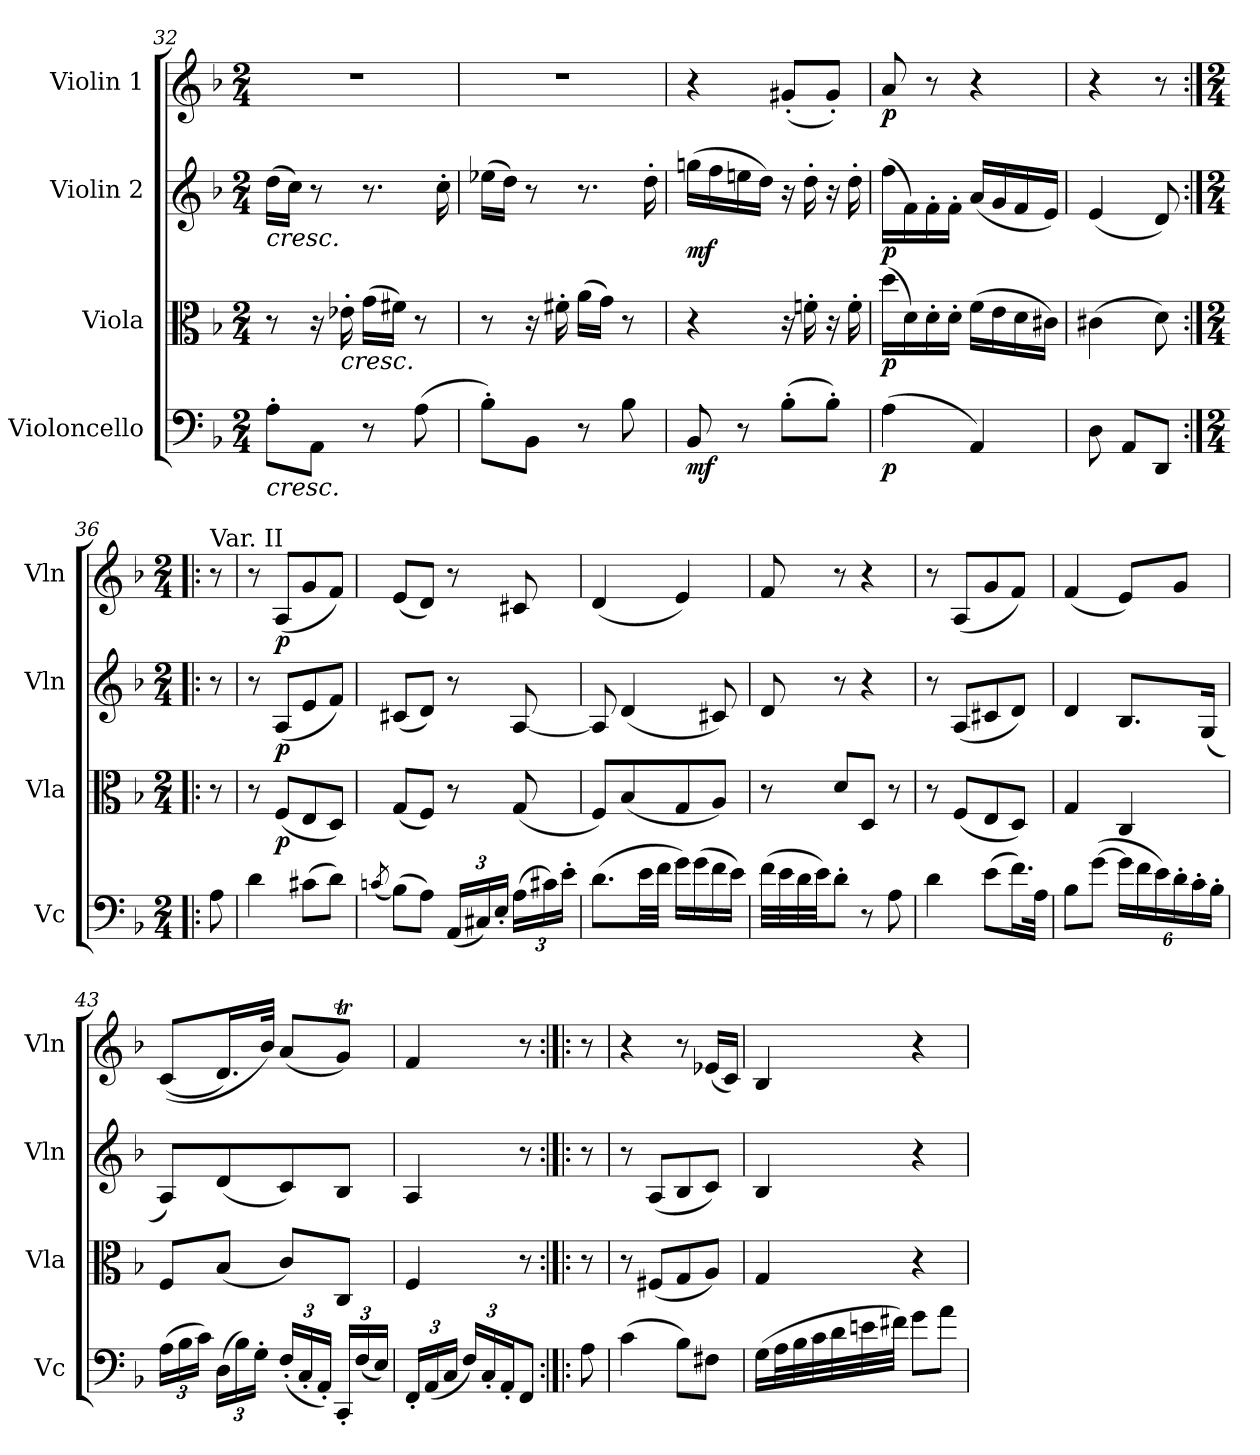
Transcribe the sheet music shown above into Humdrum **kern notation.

**kern	**dynam	**kern	**dynam	**kern	**dynam	**kern	**dynam
*part4	*part4	*part3	*part3	*part2	*part2	*part1	*part1
*staff4	*staff4	*staff3	*staff3	*staff2	*staff2	*staff1	*staff1
*I"Violoncello	*	*I"Viola	*	*I"Violin 2	*	*I"Violin 1	*
*I'Vc	*	*I'Vla	*	*I'Vln	*	*I'Vln	*
*clefF4	*	*clefC3	*	*clefG2	*	*clefG2	*
*k[b-]	*	*k[b-]	*	*k[b-]	*	*k[b-]	*
*M2/4	*	*M2/4	*	*M2/4	*	*M2/4	*
=32	=32	=32	=32	=32	=32	=32	=32
!	!	!	!	!LO:TX:b:i:t=cresc.	!	!	!
!LO:TX:b:i:t=cresc.	!	!	!	!	!	!	!
8A'\L	.	8r	.	(16dd\LL	.	2r	.
.	.	.	.	16cc\JJ)	.	.	.
8AA\J	.	16r	.	8r	.	.	.
!	!	!LO:TX:b:i:t=cresc.	!	!	!	!	!
.	.	16e-X'\	.	.	.	.	.
8r	.	(16g\LL	.	8.r	.	.	.
.	.	16f#X\JJ)	.	.	.	.	.
(8A\	.	8r	.	.	.	.	.
.	.	.	.	16cc'\	.	.	.
!!LO:LB:g=z
=33	=33	=33	=33	=33	=33	=33	=33
8B-'\L)	.	8r	.	(16ee-X\LL	.	2r	.
.	.	.	.	16dd\JJ)	.	.	.
8BB-\J	.	16r	.	8r	.	.	.
.	.	16f#X'\	.	.	.	.	.
8r	.	(16a\LL	.	8.r	.	.	.
.	.	16g\JJ)	.	.	.	.	.
8B-\	.	8r	.	.	.	.	.
.	.	.	.	16dd'\	.	.	.
=34	=34	=34	=34	=34	=34	=34	=34
!	!LO:DY:b	!	!	!	!LO:DY:b	!	!
8BB-/	mf	4r	.	(16ggn\LL	mf	4r	.
.	.	.	.	16ff\	.	.	.
8r	.	.	.	16een\	.	.	.
.	.	.	.	16dd\JJ)	.	.	.
(8B-'\L	.	16r	.	16r	.	(8g#X'/L	.
.	.	16fn'\	.	16dd'\	.	.	.
8B-'\J)	.	16r	.	16r	.	8g#'/J)	.
.	.	16f'\	.	16dd'\	.	.	.
=35	=35	=35	=35	=35	=35	=35	=35
!	!LO:DY:b	!	!LO:DY:b	!	!LO:DY:b	!	!LO:DY:b
(4A\	p	(16dd\LL	p	(16ff\LL	p	8a/	p
.	.	16d\)	.	16f\)	.	.	.
.	.	16d'\	.	16f'\	.	8r	.
.	.	16d'\JJ	.	16f'\JJ	.	.	.
4AA/)	.	(16f\LL	.	(16a/LL	.	4r	.
.	.	16e\	.	16g/	.	.	.
.	.	16d\	.	16f/	.	.	.
.	.	16c#X\JJ)	.	16e/JJ)	.	.	.
=35X4	=35X4	=35X4	=35X4	=35X4	=35X4	=35X4	=35X4
8D\	.	(4c#X\	.	(4e/	.	4r	.
8AA/L	.	.	.	.	.	.	.
8DD/J	.	8d\)	.	8d/)	.	8r	.
!!LO:LB:g=z
=36:|!|:	=36:|!|:	=36:|!|:	=36:|!|:	=36:|!|:	=36:|!|:	=36:|!|:	=36:|!|:
*M2/4	*	*M2/4	*	*M2/4	*	*M2/4	*
!	!	!	!	!	!	!LO:TX:a:t=Var. II	!
8A\	.	8r	.	8r	.	8r	.
=37	=37	=37	=37	=37	=37	=37	=37
!	!LO:DY:b	!	!	!	!	!	!
!	!LO:DY:n=1:b	!	!	!	!	!	!
4d\	p other-dynamics	8r	.	8r	.	8r	.
!	!	!	!LO:DY:b	!	!LO:DY:b	!	!LO:DY:b
.	.	(8F/L	p	(8A/L	p	(8A/L	p
(8c#X\L	.	8E/	.	8e/	.	8g/	.
8d\J)	.	8D/J)	.	8f/J)	.	8f/J)	.
=38	=38	=38	=38	=38	=38	=38	=38
(8qcn/	.	.	.	.	.	.	.
(8B-\L)	.	(8G/L	.	(8c#X/L	.	(8e/L	.
8A\J)	.	8F/J)	.	8d/J)	.	8d/J)	.
*Xbrackettup	*	*	*	*	*	*	*
(24AA/LL	.	8r	.	8r	.	8r	.
24C#X/)	.	.	.	.	.	.	.
24E'/JJ	.	.	.	.	.	.	.
(24A\LL	.	(8G/	.	[8A/	.	8c#X/	.
24c#X\)	.	.	.	.	.	.	.
24e'\JJ	.	.	.	.	.	.	.
=39	=39	=39	=39	=39	=39	=39	=39
(8.d\L	.	8F/L)	.	8A/]	.	(4d/	.
.	.	(8B-/	.	(4d/	.	.	.
32e\LL	.	.	.	.	.	.	.
32f\JJJ	.	.	.	.	.	.	.
16g\LL)	.	8G/	.	.	.	4e/)	.
(16g\	.	.	.	.	.	.	.
16f\	.	8A/J)	.	8c#X/)	.	.	.
16e\JJ)	.	.	.	.	.	.	.
=40	=40	=40	=40	=40	=40	=40	=40
(32f\LLL	.	8r	.	8d/	.	8f/	.
32e\	.	.	.	.	.	.	.
32d\	.	.	.	.	.	.	.
32e\JJ)	.	.	.	.	.	.	.
8d'\J	.	8d/L	.	8r	.	8r	.
8r	.	8D/J	.	4r	.	4r	.
8A\	.	8r	.	.	.	.	.
!!LO:LB:g=z
=41	=41	=41	=41	=41	=41	=41	=41
4d\	.	8r	.	8r	.	8r	.
.	.	(8F/L	.	(8A/L	.	(8A/L	.
(8e\L	.	8E/	.	8c#X/	.	8g/	.
16.f\L)	.	8D/J)	.	8d/J)	.	8f/J)	.
32A\JJk	.	.	.	.	.	.	.
=42	=42	=42	=42	=42	=42	=42	=42
8B-\L	.	4G/	.	4d/	.	(4f/	.
([8g\J	.	.	.	.	.	.	.
24g\LL]	.	4C/	.	8.B-/L	.	8e/L)	.
24f\	.	.	.	.	.	.	.
24e\)	.	.	.	.	.	.	.
24d'\	.	.	.	.	.	8g/J	.
24c'\	.	.	.	.	.	.	.
.	.	.	.	(16G/Jk	.	.	.
24B-'\JJ	.	.	.	.	.	.	.
=43	=43	=43	=43	=43	=43	=43	=43
(24A\LL	.	8F/L	.	8A/L)	.	((8c/L	.
24B-\	.	.	.	.	.	.	.
24c\JJ)	.	.	.	.	.	.	.
(24D\LL	.	(8B-/J	.	(8d/	.	16.d/L)	.
24B-\)	.	.	.	.	.	.	.
24G'\JJ	.	.	.	.	.	.	.
.	.	.	.	.	.	32b-/JJk)	.
(24F'/LL	.	8c/L)	.	8c/)	.	(8a/L	.
24C'/	.	.	.	.	.	.	.
24AA'/JJ)	.	.	.	.	.	.	.
24CC'/LL	.	8C/J	.	8B-/J	.	8gT/J)	.
(24F/	.	.	.	.	.	.	.
24E/JJ)	.	.	.	.	.	.	.
=43X5	=43X5	=43X5	=43X5	=43X5	=43X5	=43X5	=43X5
24FF'/LL	.	4F/	.	4A/	.	4f/	.
(24AA/	.	.	.	.	.	.	.
24C/JJ	.	.	.	.	.	.	.
24F/LL)	.	.	.	.	.	.	.
24C'/	.	.	.	.	.	.	.
24AA'/J	.	.	.	.	.	.	.
8FF/J	.	8r	.	8r	.	8r	.
!!LO:PB:g=z
=44:|!|:	=44:|!|:	=44:|!|:	=44:|!|:	=44:|!|:	=44:|!|:	=44:|!|:	=44:|!|:
8A\	.	8r	.	8r	.	8r	.
=45	=45	=45	=45	=45	=45	=45	=45
(4c\	.	8r	.	8r	.	4r	.
.	.	(8F#X/L	.	(8A/L	.	.	.
8B-\L)	.	8G/	.	8B-/	.	8r	.
8F#X\J	.	8A/J)	.	8c/J)	.	(16e-X/LL	.
.	.	.	.	.	.	16c/JJ)	.
=46	=46	=46	=46	=46	=46	=46	=46
(16G\LL	.	4G/	.	4B-/	.	4B-/	.
32A\L	.	.	.	.	.	.	.
32B-\	.	.	.	.	.	.	.
32c\	.	.	.	.	.	.	.
32d\	.	.	.	.	.	.	.
32en\	.	.	.	.	.	.	.
32f#X\JJJ)	.	.	.	.	.	.	.
8g\L	.	4r	.	4r	.	4r	.
8a\J	.	.	.	.	.	.	.
=	=	=	=	=	=	=	=
*-	*-	*-	*-	*-	*-	*-	*-
